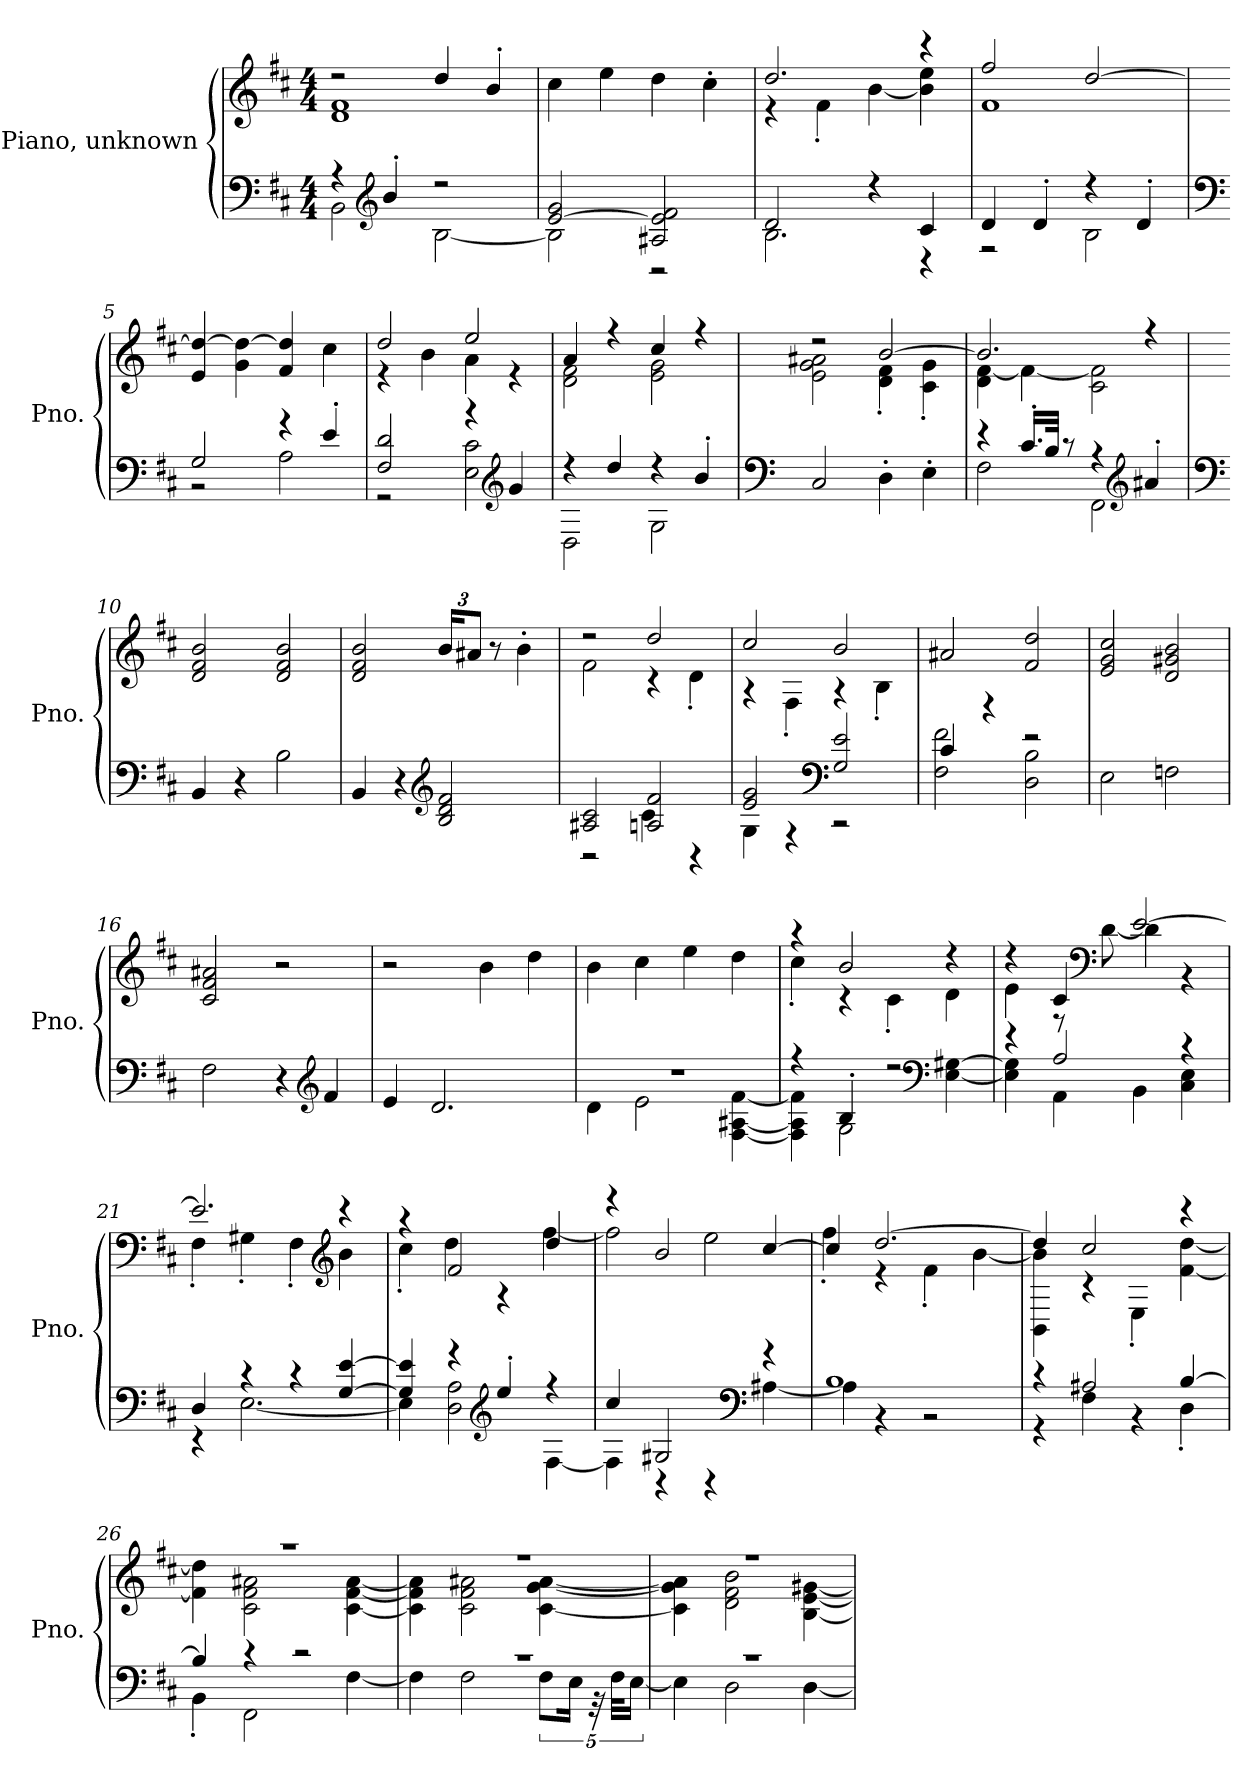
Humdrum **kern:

**kern	**kern
*part1	*part1
*staff2	*staff1
*I"Piano, unknown	*
*I'Pno.	*
*clefF4	*clefG2
*k[f#c#]	*k[f#c#]
*M4/4	*M4/4
*MM208	*MM208
=1	=1
*^	*^
4r	2BB\	2r	1d 1f#
*clefG2	*	*	*
4b'/	.	.	.
2r	[2B\	4dd/	.
.	.	4b'/	.
*	*	*v	*v
=2	=2	=2
[2e/ 2g/	2B\]	4cc#\
.	.	4ee\
2A#X/ 2e/] 2f#/	2r	4dd\
.	.	4cc#'\
=3	=3	=3
*	*	*^
2d/	2.B\	2.dd/	4r
.	.	.	4f#'\
4r	.	.	[4b\
4c#/	4r	4r	4b\] 4ee\
=4	=4	=4	=4
4d/	2r	2ff#/	1f#
4d'/	.	.	.
4r	2B\	[2dd/	.
4d'/	.	.	.
*	*	*v	*v
=5	=5	=5
*clefF4	*	*
2G/	2r	4e/ 4dd/_
.	.	4g\ 4dd\_
4r	2A\	4f#/ 4dd/]
4e'/	.	4cc#\
=6	=6	=6
*	*	*^
2F#/ 2d/	2r	2dd/	4r
.	.	.	4b\
4r	2E\ 2c#\	2ee/	4a\
*clefG2	*	*	*
4g/	.	.	4r
=7	=7	=7	=7
4r	2D\	4a/	2d\ 2f#\
4dd/	.	4r	.
4r	2G\	4cc#/	2e\ 2g\
4b'/	.	4r	.
*v	*v	*	*
!!LO:LB:g=z	!!
=8	=8	=8
*clefF4	*	*
2C#/	2r	2e\ 2g\ 2a#X\
4D'\	[2b/	4d\' 4f#\'
4E'\	.	4c#\' 4g\'
=9	=9	=9
*^	*	*
4r	2F#\	2.b/]	4d\ [4f#\
16.c#'/LL	.	.	4f#\_
32B/JJk	.	.	.
8r	.	.	.
4r	2FF#\	.	2c#\ 2f#\]
*clefG2	*	*	*
4a#X'/	.	4r	.
*v	*v	*	*
*	*v	*v
=10	=10
*clefF4	*
4BB/	2d/ 2f#/ 2b/
4r	.
2B\	2d/ 2f#/ 2b/
=11	=11
4BB/	2d/ 2f#/ 2b/
4r	.
*clefG2	*
*	*Xbrackettup
2B/ 2d/ 2f#/	24b/KL
.	12a#X/J
.	8r
.	4b'\
=12	=12
*^	*^
2A#X/ 2c#/	2r	2r	2f#\
2An/ 2f#/	4c#\	2dd/	4r
.	4r	.	4d'\
=13	=13	=13	=13
2e/ 2g/	4G\	2cc#/	4r
.	4r	.	4F#'\
*clefF4	*	*	*
2G/ 2e/	2r	2b/	4r
.	.	.	4B'\
*	*	*v	*v
!!LO:LB:g=z
=14	=14	=14
4c#/	2F#\ 2f#\	2a#X/
4r	.	.
2r	2D\ 2B\	2f#/ 2dd/
*v	*v	*
=15	=15
2E\	2e/ 2g/ 2cc#/
2Fn\	2d/ 2g#X/ 2b/
=16	=16
2F#\	2c#/ 2f#/ 2a#X/
4r	2r
*clefG2	*
4f#/	.
=17	=17
4e/	2r
2.d/	.
.	4b\
.	4dd\
=18	=18
*^	*
1r	4d\	4b\
.	2e\	4cc#\
.	.	4ee\
.	[4F#\ [4A#X\ [4f#\	4dd\
=19	=19	=19
*	*	*^
4r	4F#\] 4A#\] 4f#\]	4r	4cc#'\
4B'/	2G\	2b/	4r
2r	.	.	4c#'\
*clefF4	*	*	*
.	[4E\ [4G#X\	4r	4d\
=20	=20	=20	=20
4r	4E\] 4G#\]	4r	4e\
2A/	4AA\	4c#/	8r
*	*	*clefF4	*
.	.	.	[8d\
.	4BB\	[2e/	4d\]
4r	4C#\ 4E\	.	4r
!!LO:LB:g=z	!!
=21	=21	=21	=21
4D/	4r	2.e/]	4F#'\
4r	[2.E\	.	4G#X'\
4r	.	.	4F#'\
*	*	*clefG2	*
[4G/ [4e/	.	4r	4b\
=22	=22	=22	=22
4G/] 4e/]	4E\]	4r	4cc#'\
4r	2D\ 2A\	2f#/	4dd\
*clefG2	*	*	*
4ee'/	.	.	4r
4r	[4F#\	4dd/	[4ff#\
=23	=23	=23	=23
4cc#/	4F#\]	4r	2ff#\]
2G#X/	4r	2b/	.
.	4r	.	2ee\
*clefF4	*	*	*
4r	[4A#X\	[4cc#/	.
=24	=24	=24	=24
1B	4A#\]	4cc#/]	4ff#'\
.	4r	[2.dd/	4r
.	2r	.	4f#'\
.	.	.	[4b\
=25	=25	=25	=25
4r	4r	4dd/]	4BB\ 4b\]
2A#X/	4F#\	2cc#/	4r
.	4r	.	4E'\
[4B/	4D'\	4r	[4f#\ [4dd\
=26	=26	=26	=26
4B/]	4BB'\	1r	4f#\] 4dd\]
4r	2FF#\	.	2c#\ 2f#\ 2a#X\
2r	.	.	.
.	[4F#\	.	[4c#\ [4f#\ [4a#\
!!LO:LB:g=z	!!
=27	=27	=27	=27
1r	4F#\]	1r	4c#\] 4f#\] 4a#\]
.	2F#\	.	2c#\ 2f#\ 2a#X\
.	10F#\L	.	[4c#\ [4g\ [4a#\
.	20E\Jk	.	.
.	40r	.	.
.	40F#\KLL	.	.
.	[20E\JJ	.	.
=28	=28	=28	=28
1r	4E\]	1r	4c#\] 4g\] 4a#\]
.	2D\	.	2d\ 2f#\ 2b\
.	[4D\	.	[4B\ [4e\ [4g#X\
*v	*v	*	*
*	*v	*v
=	=
*-	*-
